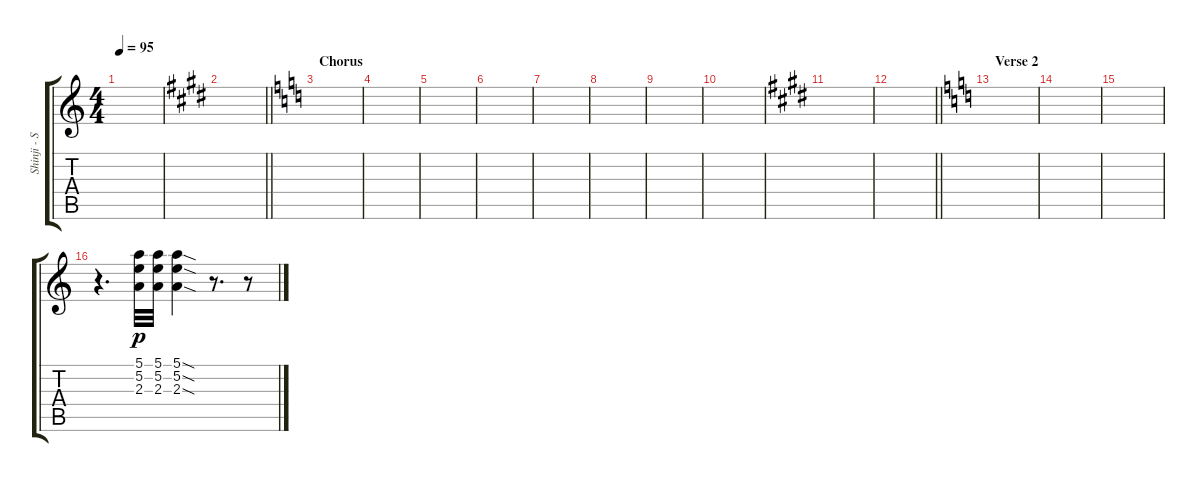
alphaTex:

\track ("Shinji - Solo" "Shinji - S") {instrument distortionguitar}
\staff {score tabs}
\tuning (E4 B3 G3 D3 A2 E2) {hide}
\ts (4 4)
\tempo 95
\clef g2
\ks c
|
\barLineRight lightlight
\ks e
|
\section ("" "Chorus")
\ks c
|
|
|
|
|
|
|
|
\ks e
|
\barLineRight lightlight
|
\section ("" "Verse 2")
\ks c
|
|
|
r.4{d} (5.1 5.2 2.3).32{dy p} (5.1 5.2 2.3).32 (5.1{sod} 5.2{sod} 2.3{sod}).4 r.8{d} r.8
